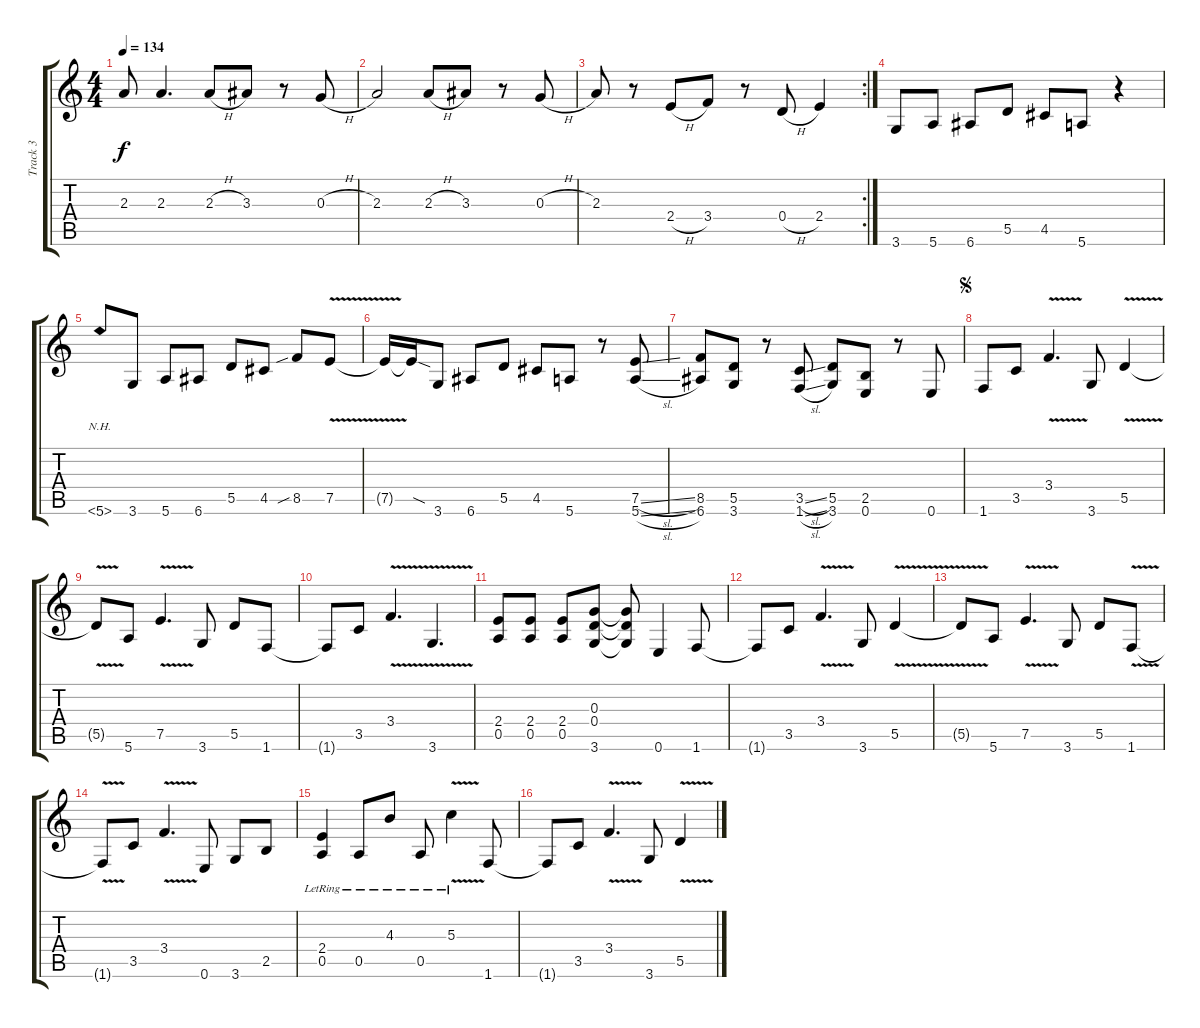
\track ("Track 3" "Track 3") {instrument distortionguitar}
\staff {score tabs}
\tuning (E4 B3 G3 D3 A2 E2) {hide}
\ts (4 4)
\tempo 134
\clef g2
\ks c
2.3.8{dy f} 2.3.4{d} 2.3{h}.8 3.3.8 r.8 0.3{h}.8 |
2.3.2 2.3{h}.8 3.3.8 r.8 0.3{h}.8 |
\rc 2
2.3.8 r.8 2.4{h}.8 3.4.8 r.8 0.4{h}.8 2.4.4 |
3.6.8 5.6.8 6.6.8 5.5.8 4.5.8 5.6.8 r.4 |
5.6{nh}.8 3.6.8 5.6.8 6.6.8 5.5.8 4.5.8 8.5{sib}.8 7.5{v}.8 |
7.5{t}.16 7.5{sod t}.16 3.6.8 6.6.8 5.5.8 4.5.8 5.6.8 r.8 (7.5{sl} 5.6{sl}).8 |
(8.5 6.6).8 (5.5 3.6).8 r.8 (3.5{sl} 1.6{sl}).8 (5.5 3.6).8 (2.5 0.6).8 r.8 0.6.8 |
\jump segno
1.6.8{instrument distortionguitar} 3.5.8 3.4{v}.4{d} 3.6.8 5.5{v}.4 |
5.5{t}.8 5.6.8 7.5{v}.4{d} 3.6.8 5.5.8 1.6.8 |
1.6{t}.8 3.5.8 3.4{v}.4{d} 3.6{v}.4{d} |
(2.4 0.5).8 (2.4 0.5).8 (2.4 0.5).8 (0.3 0.4 3.6).8 (0.3{t} 0.4{t} 3.6{t}).8 0.6.4 1.6.8 |
1.6{t}.8 3.5.8 3.4{v}.4{d} 3.6.8 5.5{v}.4 |
5.5{t}.8 5.6.8 7.5{v}.4{d} 3.6.8 5.5.8 1.6{v}.8 |
1.6{t}.8 3.5.8 3.4{v}.4{d} 0.6.8 3.6.8 2.5.8 |
(2.4{lr} 0.5{lr}).4 0.5{lr}.8 4.3{lr}.8 0.5{lr}.8 5.3{v lr}.4 1.6.8 |
1.6{t}.8 3.5.8 3.4{v}.4{d} 3.6.8 5.5{v}.4
